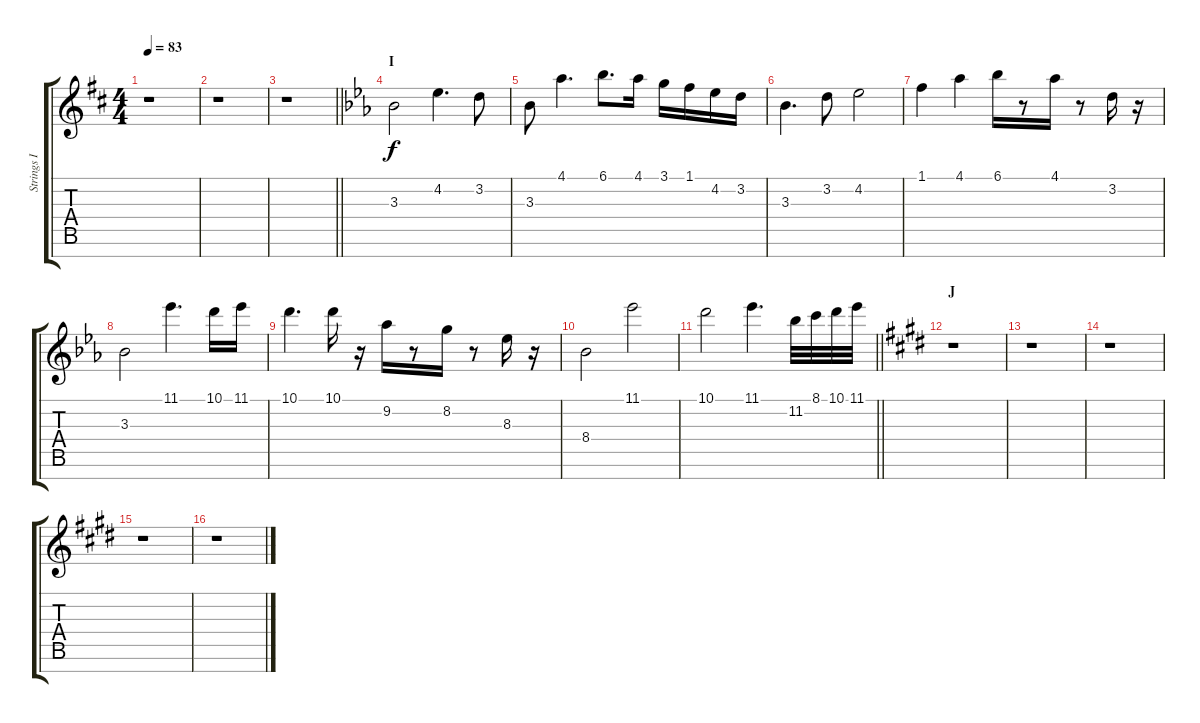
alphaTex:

\track ("Strings I" "Strings I") {instrument stringensemble1}
\staff {score tabs}
\tuning (E5 B4 G4 D4 A3 E3 B2) {hide}
\ts (4 4)
\tempo 83
\clef g2
\ks d
r.1{dy f} |
r.1 |
\barLineRight lightlight
r.1 |
\section ("" "I")
\ks eb
3.3.2 4.2.4{d} 3.2.8 |
3.3.8 4.1.4{d} 6.1.8{d} 4.1.16 3.1.16 1.1.16 4.2.16 3.2.16 |
3.3.4{d} 3.2.8 4.2.2 |
1.1.4 4.1.4 6.1.16 r.8 4.1.16 r.8 3.2.16 r.16 |
3.3.2 11.1.4{d} 10.1.16 11.1.16 |
10.1.4{d} 10.1.16 r.16 9.2.16 r.8 8.2.16 r.8 8.3.16 r.16 |
8.4.2 11.1.2 |
\barLineRight lightlight
10.1.2 11.1.4{d} 11.2.32 8.1.32 10.1.32 11.1.32 |
\section ("" "J")
\ks e
r.1 |
r.1 |
r.1 |
r.1 |
r.1
